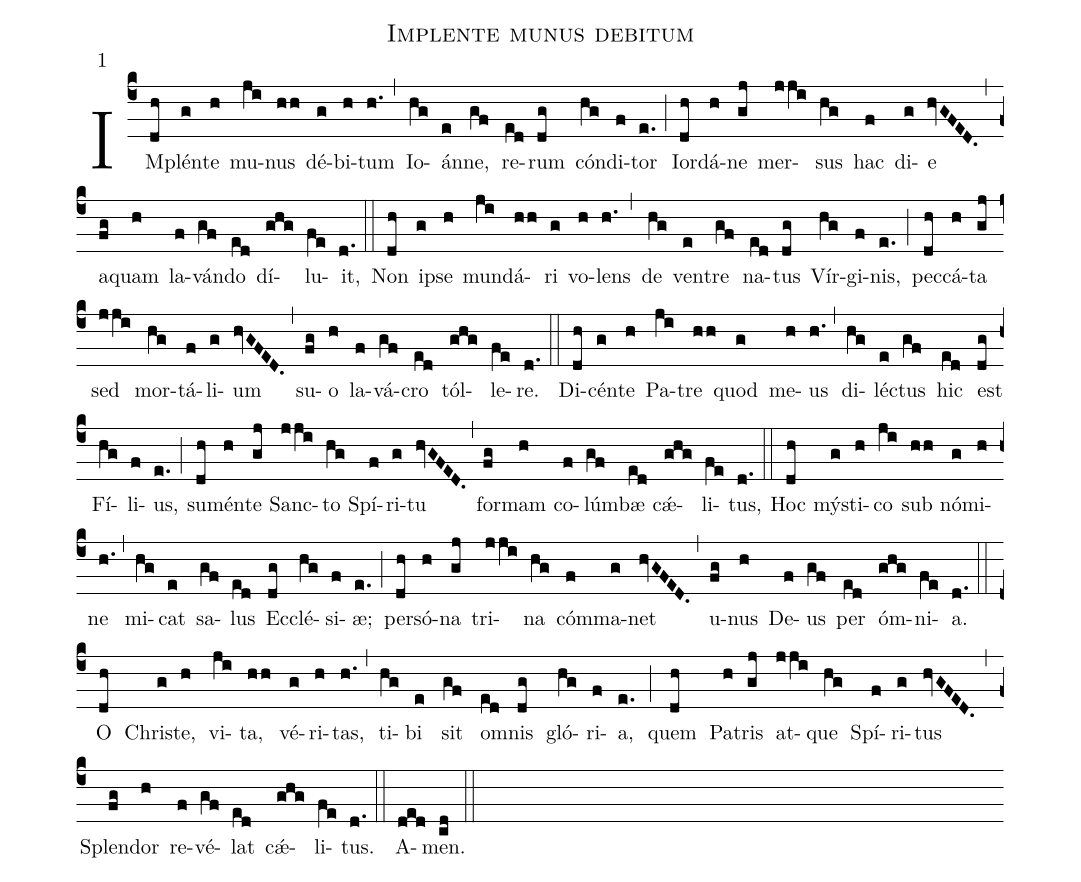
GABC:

name: Implente munus debitum;
mode: 1;
%%
(c4)
IM(dh)plén(g)te(h) mu(ji)nus(hh) dé(g)bi(h)tum(h.) (,)
Io(hg)án(e)ne,(gf) re(ed)rum(dg) cón(hg)di(f)tor(e.) (;)
Ior(dh)dá(h)ne(gj) mer(jji)sus(hg) hac(f) di(g)e(hvGFED.) (,)
a(fg)quam(h) la(f)ván(gf)do(ed) dí(ghg)lu(fe)it,(d.) (::)

Non(dh) ip(g)se(h) mun(ji)dá(hh)ri(g) vo(h)lens(h.) (,)
de(hg) ven(e)tre(gf) na(ed)tus(dg) Vír(hg)gi(f)nis,(e.) (;)
pec(dh)cá(h)ta(gj) sed(jji) mor(hg)tá(f)li(g)um(hvGFED.) (,)
su(fg)o(h) la(f)vá(gf)cro(ed) tól(ghg)le(fe)re.(d.) (::)

Di(dh)cén(g)te(h) Pa(ji)tre(hh) quod(g) me(h)us(h.) (,)
di(hg)léc(e)tus(gf) hic(ed) est(dg) Fí(hg)li(f)us,(e.) (;)
su(dh)mén(h)te(gj) Sanc(jji)to(hg) Spí(f)ri(g)tu(hvGFED.) (,)
for(fg)mam(h) co(f)lúm(gf)bæ(ed) cǽ(ghg)li(fe)tus,(d.) (::)

Hoc(dh) mýs(g)ti(h)co(ji) sub(hh) nó(g)mi(h)ne(h.) (,)
mi(hg)cat(e) sa(gf)lus(ed) Ec(dg)clé(hg)si(f)æ;(e.) (;)
per(dh)só(h)na(gj) tri(jji)na(hg) cóm(f)ma(g)net(hvGFED.) (,)
u(fg)nus(h) De(f)us(gf) per(ed) óm(ghg)ni(fe)a.(d.) (::)

O(dh) Chris(g)te,(h) vi(ji)ta,(hh) vé(g)ri(h)tas,(h.) (,)
ti(hg)bi(e) sit(gf) om(ed)nis(dg) gló(hg)ri(f)a,(e.) (;)
quem(dh) Pa(h)tris(gj) at(jji)que(hg) Spí(f)ri(g)tus(hvGFED.) (,)
Splen(fg)dor(h) re(f)vé(gf)lat(ed) cǽ(ghg)li(fe)tus.(d.) (::)

A(ded)men.(cd) (::)
